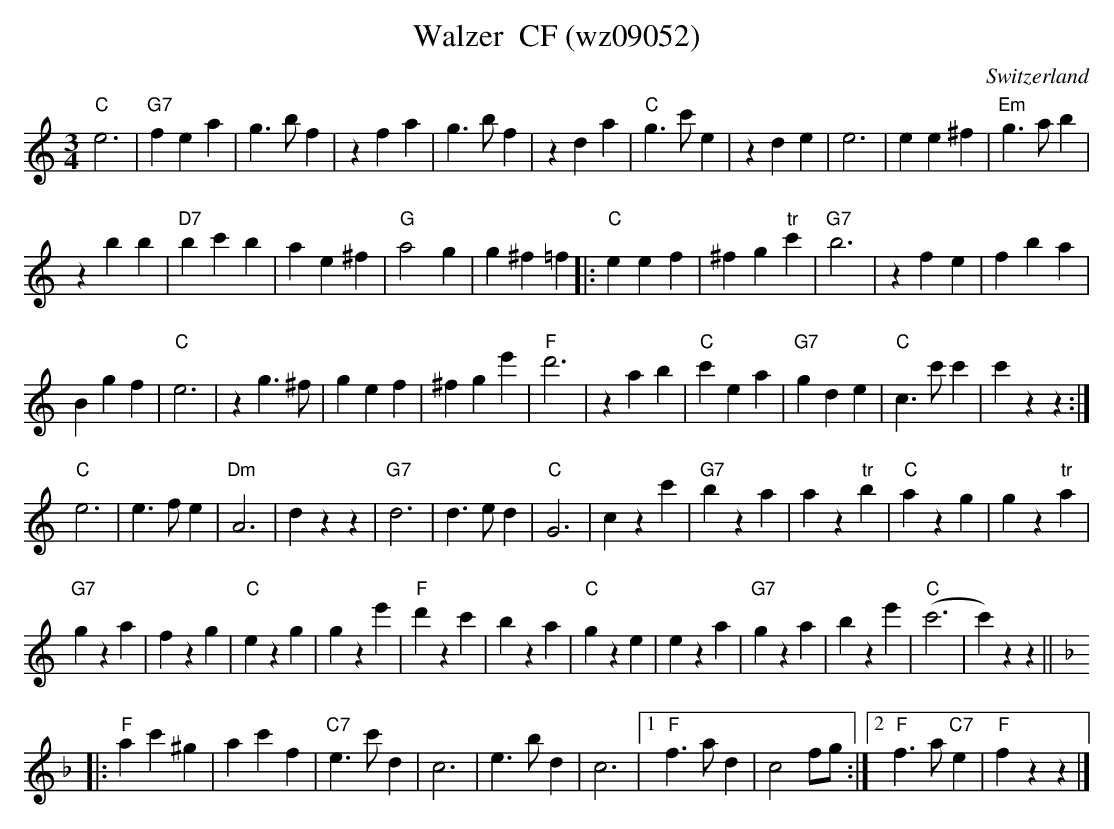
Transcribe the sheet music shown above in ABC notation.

X:1
T: Walzer  CF (wz09052)
M:3/4
L:1/4
O:Switzerland
K:C major
"C"e3 | "G7"fea | g>bf | zfa | g>bf | zda | "C"g>c'e | zde | e3 | ee^f | "Em"g>ab |
zbb | "D7"bc'b | ae^f | "G"a2g | g^f=f |: "C"eef | ^fg"tr"c' | "G7"b3 | zfe | fba |
Bgf | "C"e3 | zg>^f | gef | ^fge' | "F"d'3 | zab | "C"c'ea | "G7"gde | "C"c>c'c' | c'zz :|
"C"e3 | e>fe | "Dm"A3 | dzz | "G7"d3 | d>ed | "C"G3 | czc' | "G7"bza | az"tr"b | "C"azg | gz"tr"a |
"G7"gza | fzg | "C"ezg | gze' | "F"d'zc' | bza | "C"gze | eza | "G7"gza |  bze' | ("C"c'3 | c')zz || [K:F]
|: "F"ac'^g | ac'f | "C7"e>c'd | c3 | e>bd | c3 |1 "F"f>ad | c2f/g/ :|2 "F"f>a"C7"e | "F"fzz |]
